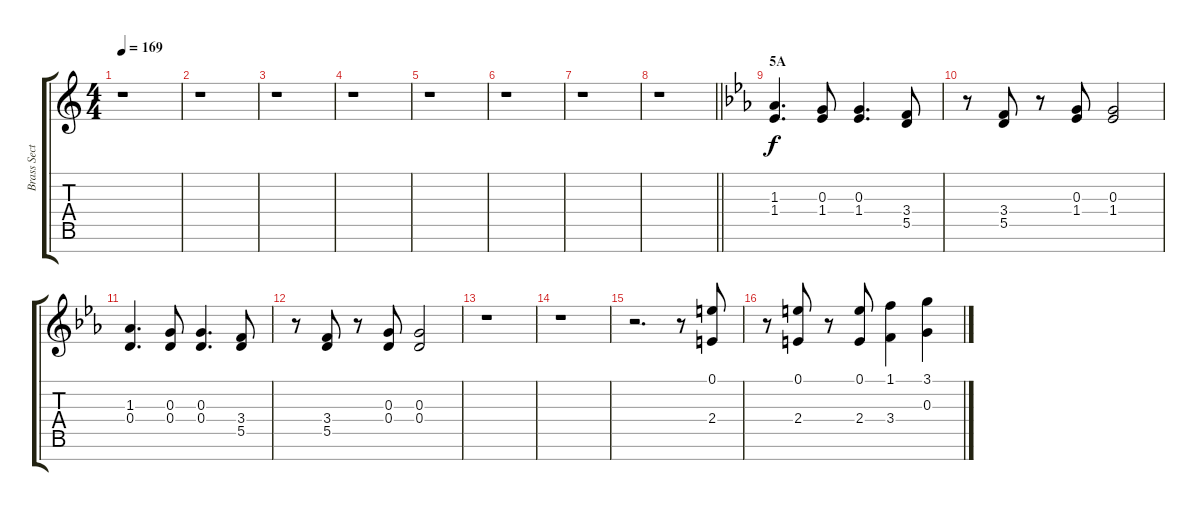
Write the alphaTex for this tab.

\track ("Brass Section I" "Brass Sect") {instrument brasssection}
\staff {score tabs}
\tuning (E5 B4 G4 D4 A3 E3 B2) {hide}
\ts (4 4)
\tempo 169
\clef g2
\ks c
r.1{dy f} |
r.1 |
r.1 |
r.1 |
r.1 |
r.1 |
r.1 |
\barLineRight lightlight
r.1 |
\section ("" "5A")
\ks eb
(1.3 1.4).4{d volume 15} (0.3 1.4).8 (0.3 1.4).4{d} (3.4 5.5).8 |
r.8 (3.4 5.5).8 r.8 (0.3 1.4).8 (0.3 1.4).2 |
(1.3 0.4).4{d} (0.3 0.4).8 (0.3 0.4).4{d} (3.4 5.5).8 |
r.8 (3.4 5.5).8 r.8 (0.3 0.4).8 (0.3 0.4).2 |
r.1 |
r.1 |
r.2{d} r.8 (0.1 2.4).8 |
r.8 (0.1 2.4).8 r.8 (0.1 2.4).8 (1.1 3.4).4 (3.1 0.3).4
